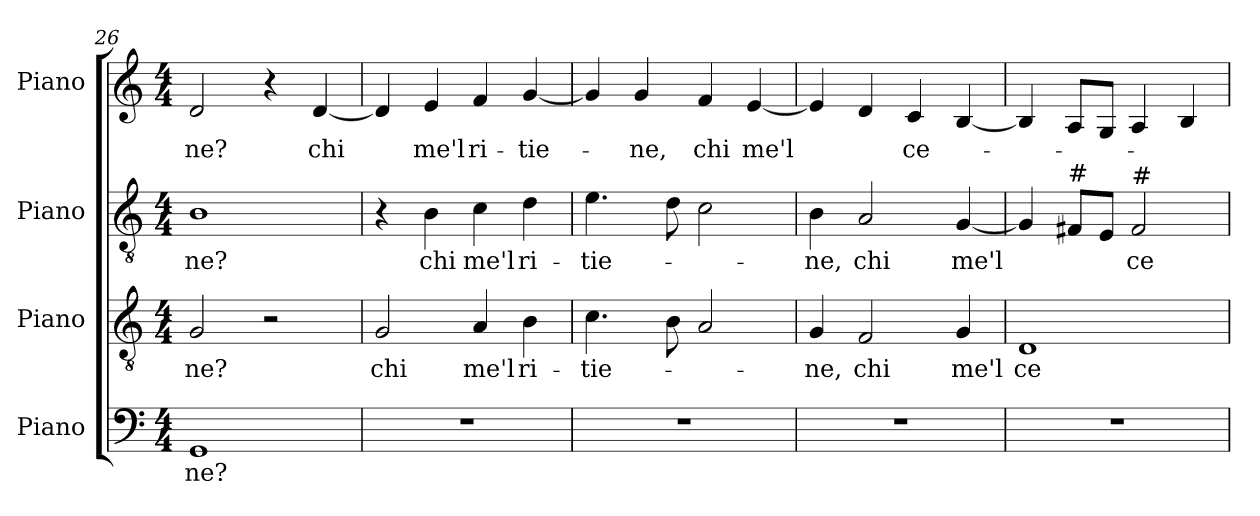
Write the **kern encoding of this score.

**kern	**text	**kern	**text	**kern	**text	**kern	**text
*part4	*part4	*part3	*part3	*part2	*part2	*part1	*part1
*staff4	*staff4	*staff3	*staff3	*staff2	*staff2	*staff1	*staff1
*I"Piano	*	*I"Piano	*	*I"Piano	*	*I"Piano	*
*I'Pno.	*	*I'Pno.	*	*I'Pno.	*	*I'Pno.	*
*clefF4	*	*clefGv2	*	*clefGv2	*	*clefG2	*
*	*	*ITrd7c12	*	*ITrd7c12	*	*	*
*k[]	*	*k[]	*	*k[]	*	*k[]	*
*C:	*	*C:	*	*C:	*	*C:	*
*M4/4	*	*M4/4	*	*M4/4	*	*M4/4	*
=26	=26	=26	=26	=26	=26	=26	=26
!	!LO:LY:b:color=#000000	!	!	!	!	!	!
!	!	!	!LO:LY:b:color=#000000	!	!	!	!
!	!	!	!	!	!LO:LY:b:color=#000000	!	!
!	!	!	!	!	!	!	!LO:LY:b:color=#000000
1GGi	-ne?	2GGi/	-ne?	1BBi	-ne?	2di/	-ne?
.	.	2r	.	.	.	4r	.
!	!	!	!	!	!	!	!LO:LY:b:color=#000000
.	.	.	.	.	.	[4di/	chi
=27	=27	=27	=27	=27	=27	=27	=27
!	!	!	!LO:LY:b:color=#000000	!	!	!	!
1r	.	2GGi/	chi	4r	.	4di/]	.
!	!	!	!	!	!LO:LY:b:color=#000000	!	!
!	!	!	!	!	!	!	!LO:LY:b:color=#000000
.	.	.	.	4BBi\	chi	4ei/	me'l
!	!	!	!LO:LY:b:color=#000000	!	!	!	!
!	!	!	!	!	!LO:LY:b:color=#000000	!	!
!	!	!	!	!	!	!	!LO:LY:b:color=#000000
.	.	4AAi/	me'l	4Ci\	me'l	4fi/	ri-
!	!	!	!LO:LY:b:color=#000000	!	!	!	!
!	!	!	!	!	!LO:LY:b:color=#000000	!	!
!	!	!	!	!	!	!	!LO:LY:b:color=#000000
.	.	4BBi\	ri-	4Di\	ri-	[4gi/	-tie-
!!LO:LB:g=z
=28	=28	=28	=28	=28	=28	=28	=28
!	!	!	!LO:LY:b:color=#000000	!	!	!	!
!	!	!	!	!	!LO:LY:b:color=#000000	!	!
1r	.	4.Ci\	-tie-	4.Ei\	-tie-	4gi/]	.
!	!	!	!	!	!	!	!LO:LY:b:color=#000000
.	.	.	.	.	.	4gi/	-ne,
.	.	8BBi\	.	8Di\	.	.	.
!	!	!	!	!	!	!	!LO:LY:b:color=#000000
.	.	2AAi/	.	2Ci\	.	4fi/	chi
!	!	!	!	!	!	!	!LO:LY:b:color=#000000
.	.	.	.	.	.	[4ei/	me'l
=29	=29	=29	=29	=29	=29	=29	=29
!	!	!	!LO:LY:b:color=#000000	!	!	!	!
!	!	!	!	!	!LO:LY:b:color=#000000	!	!
1r	.	4GGi/	-ne,	4BBi\	-ne,	4ei/]	.
!	!	!	!LO:LY:b:color=#000000	!	!	!	!
!	!	!	!	!	!LO:LY:b:color=#000000	!	!
.	.	2FFi/	chi	2AAi/	chi	4di/	.
!	!	!	!	!	!	!	!LO:LY:b:color=#000000
.	.	.	.	.	.	4ci/	ce-
!	!	!	!LO:LY:b:color=#000000	!	!	!	!
!	!	!	!	!	!LO:LY:b:color=#000000	!	!
.	.	4GGi/	me'l	[4GGi/	me'l	[4Bi/	.
=30	=30	=30	=30	=30	=30	=30	=30
!	!	!	!LO:LY:b:color=#000000	!	!	!	!
1r	.	1DDi	ce-	4GGi/]	.	4Bi/]	.
!	!	!	!	!LO:TX:a:t=#	!	!	!
.	.	.	.	8FF#i/L	.	8Ai/L	.
.	.	.	.	8EEi/J	.	8Gi/J	.
!	!	!	!	!LO:TX:a:t=#	!	!	!
!	!	!	!	!	!LO:LY:b:color=#000000	!	!
.	.	.	.	2FF#i/	ce-	4Ai/	.
.	.	.	.	.	.	4Bi/	.
=	=	=	=	=	=	=	=
*-	*-	*-	*-	*-	*-	*-	*-
